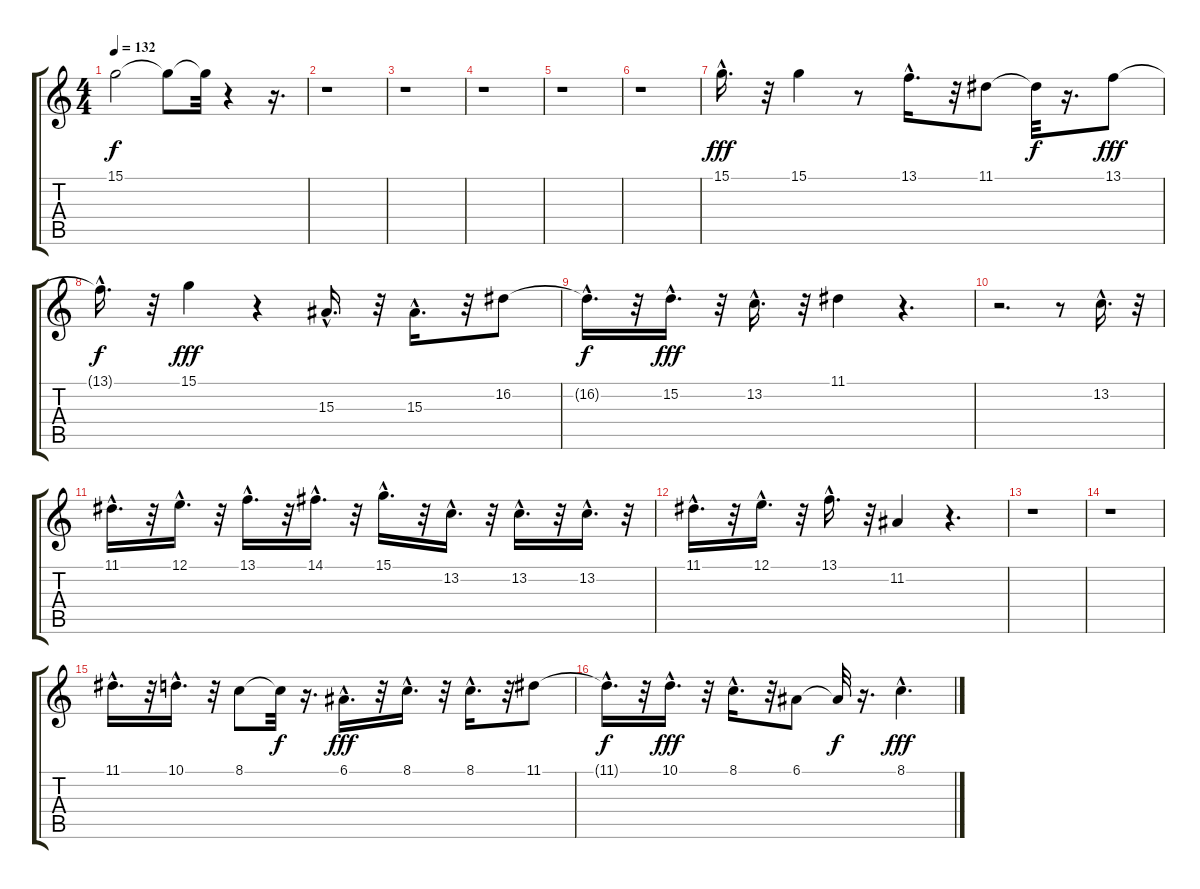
\track "" {instrument lead4chiff}
\staff {score tabs}
\tuning (E4 B3 G3 D3 A2 E2) {hide}
\ts (4 4)
\tempo 132
\clef g2
\ks c
15.1{t}.2{dy f} 15.1{t}.8 15.1{t}.32 r.4 r.16{d} |
r.1 |
r.1 |
r.1 |
r.1 |
r.1 |
15.1{hac}.16{d dy fff} r.32 15.1.4 r.8 13.1{hac}.16{d} r.32 11.1.8 11.1{t}.32{dy f} r.16{d} 13.1.8{dy fff} |
13.1{hac t}.16{d dy f} r.32 15.1.4{dy fff} r.4 15.3{hac}.16{d} r.32 15.3{hac}.16{d} r.32 16.2.8 |
16.2{hac t}.16{d dy f} r.32 15.2{hac}.16{d dy fff} r.32 13.2{hac}.16{d} r.32 11.1.4 r.4{d} |
r.2{d} r.8 13.2{hac}.16{d} r.32 |
11.1{hac}.16{d} r.32 12.1{hac}.16{d} r.32 13.1{hac}.16{d} r.32 14.1{hac}.16{d} r.32 15.1{hac}.16{d} r.32 13.2{hac}.16{d} r.32 13.2{hac}.16{d} r.32 13.2{hac}.16{d} r.32 |
11.1{hac}.16{d} r.32 12.1{hac}.16{d} r.32 13.1{hac}.16{d} r.32 11.2.4 r.4{d} |
r.1 |
r.1 |
11.1{hac}.16{d} r.32 10.1{hac}.16{d} r.32 8.1.8 8.1{t}.32{dy f} r.16{d} 6.1{hac}.16{d dy fff} r.32 8.1{hac}.16{d} r.32 8.1{hac}.16{d} r.32 11.1.8 |
11.1{hac t}.16{d dy f} r.32 10.1{hac}.16{d dy fff} r.32 8.1{hac}.16{d} r.32 6.1.8 6.1{t}.32{dy f} r.16{d} 8.1{hac}.4{d dy fff}
